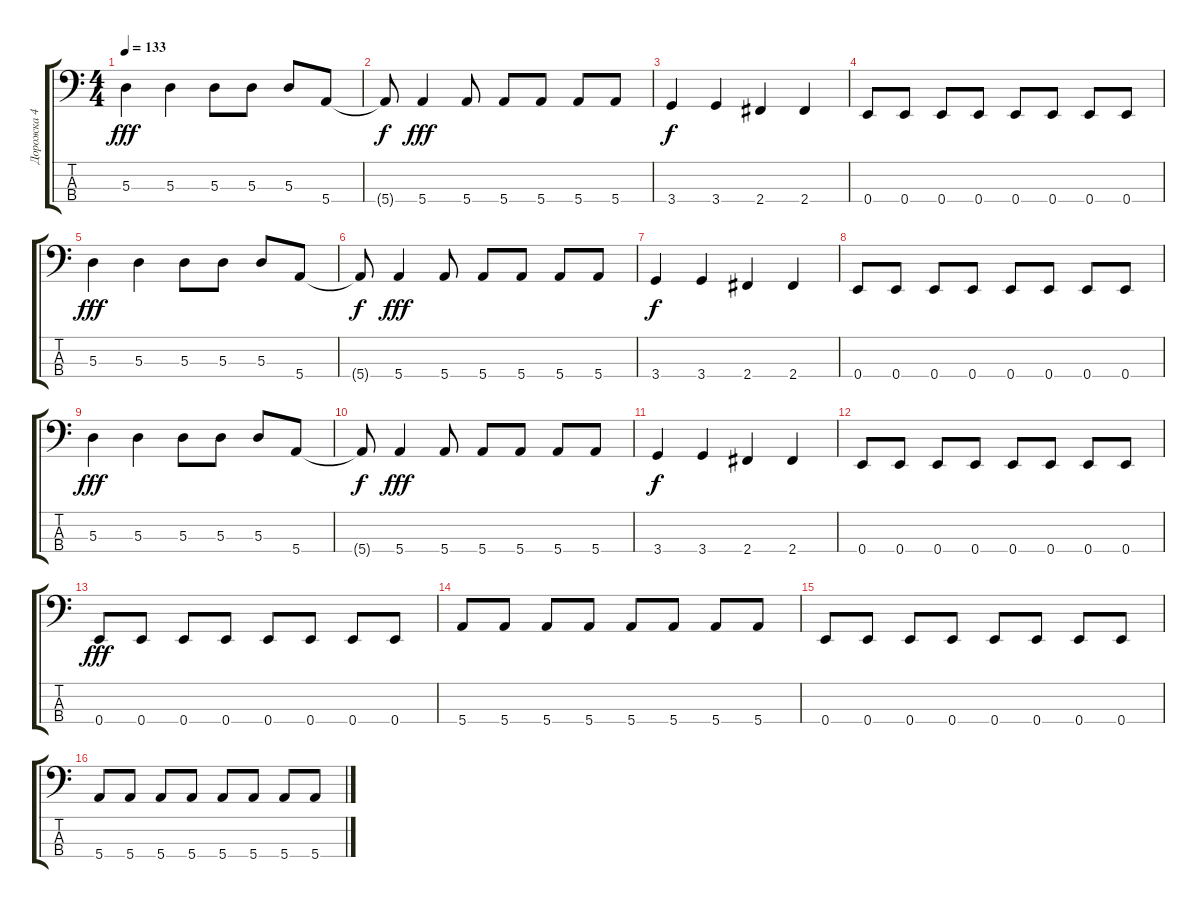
\track ("Дорожка 4" "Дорожка 4") {instrument electricbassfinger}
\staff {score tabs}
\tuning (G2 D2 A1 E1) {hide}
\ts (4 4)
\tempo 133
\clef f4
\ks c
5.3.4{dy fff} 5.3.4 5.3.8 5.3.8 5.3.8 5.4.8 |
5.4{t}.8{dy f} 5.4.4{dy fff} 5.4.8 5.4.8 5.4.8 5.4.8 5.4.8 |
3.4.4{dy f} 3.4.4 2.4.4 2.4.4 |
0.4.8 0.4.8 0.4.8 0.4.8 0.4.8 0.4.8 0.4.8 0.4.8 |
5.3.4{dy fff} 5.3.4 5.3.8 5.3.8 5.3.8 5.4.8 |
5.4{t}.8{dy f} 5.4.4{dy fff} 5.4.8 5.4.8 5.4.8 5.4.8 5.4.8 |
3.4.4{dy f} 3.4.4 2.4.4 2.4.4 |
0.4.8 0.4.8 0.4.8 0.4.8 0.4.8 0.4.8 0.4.8 0.4.8 |
5.3.4{dy fff} 5.3.4 5.3.8 5.3.8 5.3.8 5.4.8 |
5.4{t}.8{dy f} 5.4.4{dy fff} 5.4.8 5.4.8 5.4.8 5.4.8 5.4.8 |
3.4.4{dy f} 3.4.4 2.4.4 2.4.4 |
0.4.8 0.4.8 0.4.8 0.4.8 0.4.8 0.4.8 0.4.8 0.4.8 |
0.4.8{dy fff} 0.4.8 0.4.8 0.4.8 0.4.8 0.4.8 0.4.8 0.4.8 |
5.4.8 5.4.8 5.4.8 5.4.8 5.4.8 5.4.8 5.4.8 5.4.8 |
0.4.8 0.4.8 0.4.8 0.4.8 0.4.8 0.4.8 0.4.8 0.4.8 |
5.4.8 5.4.8 5.4.8 5.4.8 5.4.8 5.4.8 5.4.8 5.4.8
